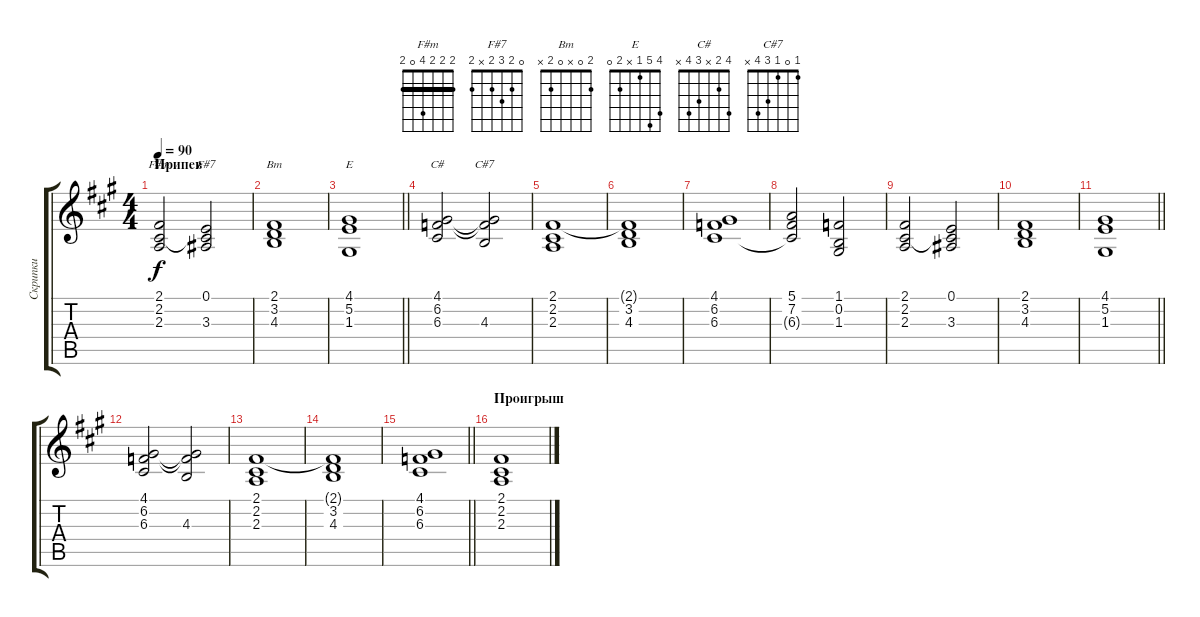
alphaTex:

\track ("Скрипки" "Скрипки") {instrument stringensemble1}
\staff {score tabs}
\tuning (E4 B3 G3 D3 A2 E2) {hide}
\chord ("F#m" 2 2 2 4 0 2) {barre 2}
\chord ("F#7" 0 2 3 2 x 2)
\chord ("Bm" 2 0 x 0 2 x)
\chord ("E" 4 5 1 x 2 0)
\chord ("C#" 4 2 x 3 4 x)
\chord ("C#7" 1 0 1 3 4 x)
\ts (4 4)
\section ("" "Припев")
\tempo 90
\clef g2
\ks f#minor
(2.1 2.2 2.3).2{ch "F#m" dy f volume 5} (0.1 2.2{t} 3.3).2{ch "F#7"} |
(2.1 3.2 4.3).1{ch "Bm"} |
\barLineRight lightlight
(4.1 5.2 1.3).1{ch "E"} |
(4.1 6.2 6.3).2{ch "C#"} (4.1{t} 6.2{t} 4.3).2{ch "C#7"} |
(2.1 2.2 2.3).1 |
(2.1{t} 3.2 4.3).1 |
(4.1 6.2 6.3).1 |
(5.1 7.2 6.3{t}).2 (1.1 0.2 1.3).2 |
(2.1 2.2 2.3).2 (0.1 2.2{t} 3.3).2 |
(2.1 3.2 4.3).1 |
\barLineRight lightlight
(4.1 5.2 1.3).1 |
(4.1 6.2 6.3).2 (4.1{t} 6.2{t} 4.3).2 |
(2.1 2.2 2.3).1 |
(2.1{t} 3.2 4.3).1 |
\barLineRight lightlight
(4.1 6.2 6.3).1 |
\section ("" "Проигрыш")
(2.1 2.2 2.3).1
